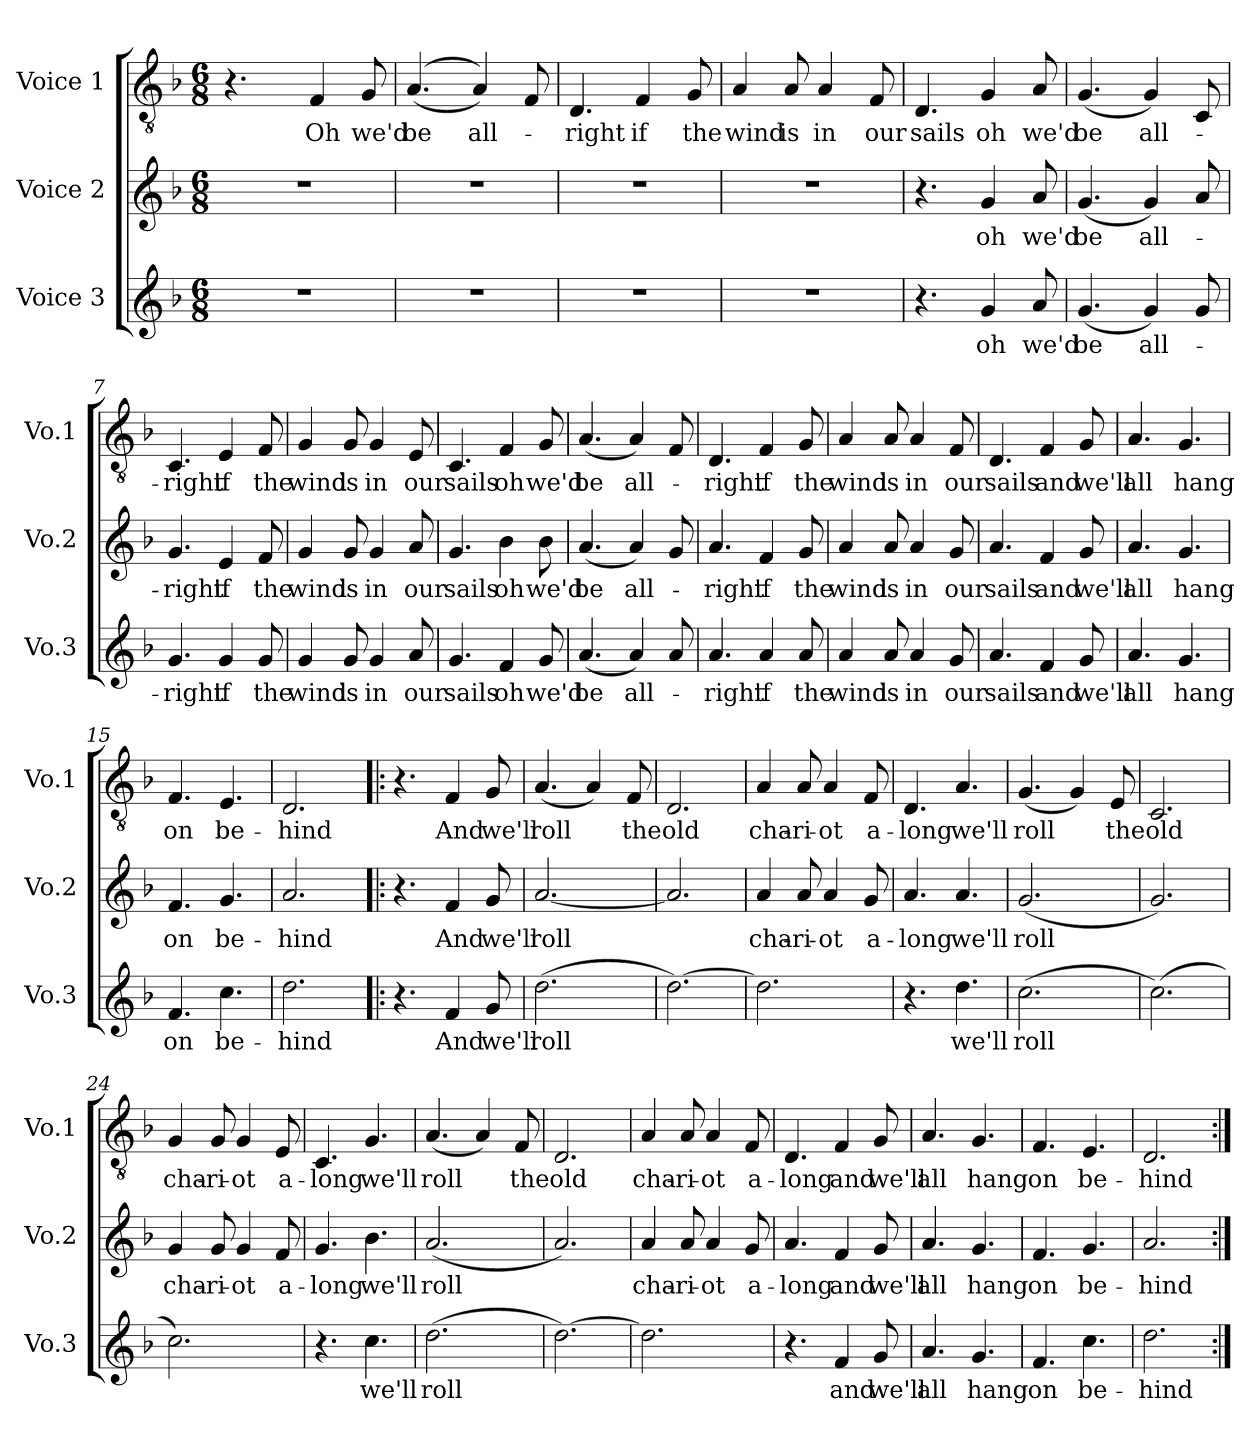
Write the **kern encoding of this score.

**kern	**text	**kern	**text	**kern	**text
*part3	*part3	*part2	*part2	*part1	*part1
*staff3	*staff3	*staff2	*staff2	*staff1	*staff1
*I"Voice 3	*	*I"Voice 2	*	*I"Voice 1	*
*I'Vo.3	*	*I'Vo.2	*	*I'Vo.1	*
*clefG2	*	*clefG2	*	*clefGv2	*
*k[b-]	*	*k[b-]	*	*k[b-]	*
*M6/8	*	*M6/8	*	*M6/8	*
=1	=1	=1	=1	=1	=1
*	*	*	*	*^	*
2.r	.	2.r	.	4.r	4ryy	.
*	*	*	*	*MM165	*	*
.	.	.	.	.	2ryy	.
!	!	!	!	!	!	!LO:LY:b
.	.	.	.	4F/	.	Oh
!	!	!	!	!	!	!LO:LY:b
.	.	.	.	8G/	.	we'd
=2	=2	=2	=2	=2	=2	=2
!	!	!	!	!	!	!LO:LY:b
*	*	*	*	*v	*v	*
2.r	.	2.r	.	(<(<4.A/	be
!	!	!	!	!	!LO:LY:b
.	.	.	.	4A/))	all-
.	.	.	.	8F/	.
=3	=3	=3	=3	=3	=3
!	!	!	!	!	!LO:LY:b
2.r	.	2.r	.	4.D/	right
!	!	!	!	!	!LO:LY:b
.	.	.	.	4F/	if
!	!	!	!	!	!LO:LY:b
.	.	.	.	8G/	the
=4	=4	=4	=4	=4	=4
!	!	!	!	!	!LO:LY:b
2.r	.	2.r	.	4A/	wind
!	!	!	!	!	!LO:LY:b
.	.	.	.	8A/	is
!	!	!	!	!	!LO:LY:b
.	.	.	.	4A/	in
!	!	!	!	!	!LO:LY:b
.	.	.	.	8F/	our
=5	=5	=5	=5	=5	=5
!	!	!	!	!	!LO:LY:b
4.r	.	4.r	.	4.D/	sails
!	!LO:LY:b	!	!LO:LY:b	!	!LO:LY:b
4g/	oh	4g/	oh	4G/	oh
!	!LO:LY:b	!	!LO:LY:b	!	!LO:LY:b
8a/	we'd	8a/	we'd	8A/	we'd
=6	=6	=6	=6	=6	=6
!	!LO:LY:b	!	!LO:LY:b	!	!LO:LY:b
(<4.g/	be	(<4.g/	be	(<4.G/	be
!	!LO:LY:b	!	!LO:LY:b	!	!LO:LY:b
4g/)	all-	4g/)	all-	4G/)	all-
8g/	.	8a/	.	8C/	.
!!LO:LB:g=z
=7	=7	=7	=7	=7	=7
!	!LO:LY:b	!	!LO:LY:b	!	!LO:LY:b
4.g/	-right	4.g/	-right	4.C/	right
!	!LO:LY:b	!	!LO:LY:b	!	!LO:LY:b
4g/	if	4e/	if	4E/	if
!	!LO:LY:b	!	!LO:LY:b	!	!LO:LY:b
8g/	the	8f/	the	8F/	the
=8	=8	=8	=8	=8	=8
!	!LO:LY:b	!	!LO:LY:b	!	!LO:LY:b
4g/	wind	4g/	wind	4G/	wind
!	!LO:LY:b	!	!LO:LY:b	!	!LO:LY:b
8g/	is	8g/	is	8G/	is
!	!LO:LY:b	!	!LO:LY:b	!	!LO:LY:b
4g/	in	4g/	in	4G/	in
!	!LO:LY:b	!	!LO:LY:b	!	!LO:LY:b
8a/	our	8a/	our	8E/	our
=9	=9	=9	=9	=9	=9
!	!LO:LY:b	!	!LO:LY:b	!	!LO:LY:b
4.g/	sails	4.g/	sails	4.C/	sails
!	!LO:LY:b	!	!LO:LY:b	!	!LO:LY:b
4f/	oh	4b-\	oh	4F/	oh
!	!LO:LY:b	!	!LO:LY:b	!	!LO:LY:b
8g/	we'd	8b-\	we'd	8G/	we'd
=10	=10	=10	=10	=10	=10
!	!LO:LY:b	!	!LO:LY:b	!	!LO:LY:b
(<4.a/	be	(<4.a/	be	(<4.A/	be
!	!LO:LY:b	!	!LO:LY:b	!	!LO:LY:b
4a/)	all-	4a/)	all-	4A/)	all-
8a/	.	8g/	.	8F/	.
=11	=11	=11	=11	=11	=11
!	!LO:LY:b	!	!LO:LY:b	!	!LO:LY:b
4.a/	-right	4.a/	-right	4.D/	-right
!	!LO:LY:b	!	!LO:LY:b	!	!LO:LY:b
4a/	if	4f/	if	4F/	if
!	!LO:LY:b	!	!LO:LY:b	!	!LO:LY:b
8a/	the	8g/	the	8G/	the
=12	=12	=12	=12	=12	=12
!	!LO:LY:b	!	!LO:LY:b	!	!LO:LY:b
4a/	wind	4a/	wind	4A/	wind
!	!LO:LY:b	!	!LO:LY:b	!	!LO:LY:b
8a/	is	8a/	is	8A/	is
!	!LO:LY:b	!	!LO:LY:b	!	!LO:LY:b
4a/	in	4a/	in	4A/	in
!	!LO:LY:b	!	!LO:LY:b	!	!LO:LY:b
8g/	our	8g/	our	8F/	our
!!LO:LB:g=z
=13	=13	=13	=13	=13	=13
!	!LO:LY:b	!	!LO:LY:b	!	!LO:LY:b
4.a/	sails	4.a/	sails	4.D/	sails
!	!LO:LY:b	!	!LO:LY:b	!	!LO:LY:b
4f/	and	4f/	and	4F/	and
!	!LO:LY:b	!	!LO:LY:b	!	!LO:LY:b
8g/	we'll	8g/	we'll	8G/	we'll
=14	=14	=14	=14	=14	=14
!	!LO:LY:b	!	!LO:LY:b	!	!LO:LY:b
4.a/	all	4.a/	all	4.A/	all
!	!LO:LY:b	!	!LO:LY:b	!	!LO:LY:b
4.g/	hang	4.g/	hang	4.G/	hang
=15	=15	=15	=15	=15	=15
!	!LO:LY:b	!	!LO:LY:b	!	!LO:LY:b
4.f/	on	4.f/	on	4.F/	on
!	!LO:LY:b	!	!LO:LY:b	!	!LO:LY:b
4.cc\	be-	4.g/	be-	4.E/	be-
=16	=16	=16	=16	=16	=16
!	!LO:LY:b	!	!LO:LY:b	!	!LO:LY:b
2.dd\	-hind	2.a/	-hind	2.D/	-hind
=17!|:	=17!|:	=17!|:	=17!|:	=17!|:	=17!|:
4.r	.	4.r	.	4.r	.
!	!LO:LY:b	!	!LO:LY:b	!	!LO:LY:b
4f/	And	4f/	And	4F/	And
!	!LO:LY:b	!	!LO:LY:b	!	!LO:LY:b
8g/	we'll	8g/	we'll	8G/	we'll
=18	=18	=18	=18	=18	=18
!	!LO:LY:b	!	!LO:LY:b	!	!LO:LY:b
(>2.dd\	roll	[2.a/	roll	(<4.A/	roll
.	.	.	.	4A/)	.
!	!	!	!	!	!LO:LY:b
.	.	.	.	8F/	the
=19	=19	=19	=19	=19	=19
!	!	!	!	!	!LO:LY:b
[2.dd\)	.	2.a/]	.	2.D/	old
=20	=20	=20	=20	=20	=20
!	!	!	!LO:LY:b	!	!LO:LY:b
2.dd\]	.	4a/	cha-	4A/	cha-
!	!	!	!LO:LY:b	!	!LO:LY:b
.	.	8a/	-ri-	8A/	-ri-
!	!	!	!LO:LY:b	!	!LO:LY:b
.	.	4a/	-ot	4A/	-ot
!	!	!	!LO:LY:b	!	!LO:LY:b
.	.	8g/	a-	8F/	a-
!!LO:PB:g=z
=21	=21	=21	=21	=21	=21
!	!	!	!LO:LY:b	!	!LO:LY:b
4.r	.	4.a/	-long	4.D/	-long
!	!LO:LY:b	!	!LO:LY:b	!	!LO:LY:b
4.dd\	we'll	4.a/	we'll	4.A/	we'll
=22	=22	=22	=22	=22	=22
!	!LO:LY:b	!	!LO:LY:b	!	!LO:LY:b
(>2.cc\	roll	(<2.g/	roll	(<4.G/	roll
.	.	.	.	4G/)	.
!	!	!	!	!	!LO:LY:b
.	.	.	.	8E/	the
=23	=23	=23	=23	=23	=23
!	!	!	!	!	!LO:LY:b
(>2.cc\)	.	2.g/)	.	2.C/	old
=24	=24	=24	=24	=24	=24
!	!	!	!LO:LY:b	!	!LO:LY:b
2.cc\)	.	4g/	cha-	4G/	cha-
!	!	!	!LO:LY:b	!	!LO:LY:b
.	.	8g/	-ri-	8G/	-ri-
!	!	!	!LO:LY:b	!	!LO:LY:b
.	.	4g/	-ot	4G/	-ot
!	!	!	!LO:LY:b	!	!LO:LY:b
.	.	8f/	a-	8E/	a-
=25	=25	=25	=25	=25	=25
!	!	!	!LO:LY:b	!	!LO:LY:b
4.r	.	4.g/	-long	4.C/	-long
!	!LO:LY:b	!	!LO:LY:b	!	!LO:LY:b
4.cc\	we'll	4.b-\	we'll	4.G/	we'll
=26	=26	=26	=26	=26	=26
!	!LO:LY:b	!	!LO:LY:b	!	!LO:LY:b
(>2.dd\	roll	(<2.a/	roll	(<4.A/	roll
.	.	.	.	4A/)	.
!	!	!	!	!	!LO:LY:b
.	.	.	.	8F/	the
=27	=27	=27	=27	=27	=27
!	!	!	!	!	!LO:LY:b
[2.dd\)	.	2.a/)	.	2.D/	old
=28	=28	=28	=28	=28	=28
!	!	!	!LO:LY:b	!	!LO:LY:b
2.dd\]	.	4a/	cha-	4A/	cha-
!	!	!	!LO:LY:b	!	!LO:LY:b
.	.	8a/	-ri-	8A/	-ri-
!	!	!	!LO:LY:b	!	!LO:LY:b
.	.	4a/	-ot	4A/	-ot
!	!	!	!LO:LY:b	!	!LO:LY:b
.	.	8g/	a-	8F/	a-
!!LO:LB:g=z
=29	=29	=29	=29	=29	=29
!	!	!	!LO:LY:b	!	!LO:LY:b
4.r	.	4.a/	-long	4.D/	-long
!	!LO:LY:b	!	!LO:LY:b	!	!LO:LY:b
4f/	and	4f/	and	4F/	and
!	!LO:LY:b	!	!LO:LY:b	!	!LO:LY:b
8g/	we'll	8g/	we'll	8G/	we'll
=30	=30	=30	=30	=30	=30
!	!LO:LY:b	!	!LO:LY:b	!	!LO:LY:b
4.a/	all	4.a/	all	4.A/	all
!	!LO:LY:b	!	!LO:LY:b	!	!LO:LY:b
4.g/	hang	4.g/	hang	4.G/	hang
=31	=31	=31	=31	=31	=31
!	!LO:LY:b	!	!LO:LY:b	!	!LO:LY:b
4.f/	on	4.f/	on	4.F/	on
!	!LO:LY:b	!	!LO:LY:b	!	!LO:LY:b
4.cc\	be-	4.g/	be-	4.E/	be-
=32	=32	=32	=32	=32	=32
!	!LO:LY:b	!	!LO:LY:b	!	!LO:LY:b
2.dd\	-hind	2.a/	-hind	2.D/	-hind
=:|!	=:|!	=:|!	=:|!	=:|!	=:|!
*-	*-	*-	*-	*-	*-
